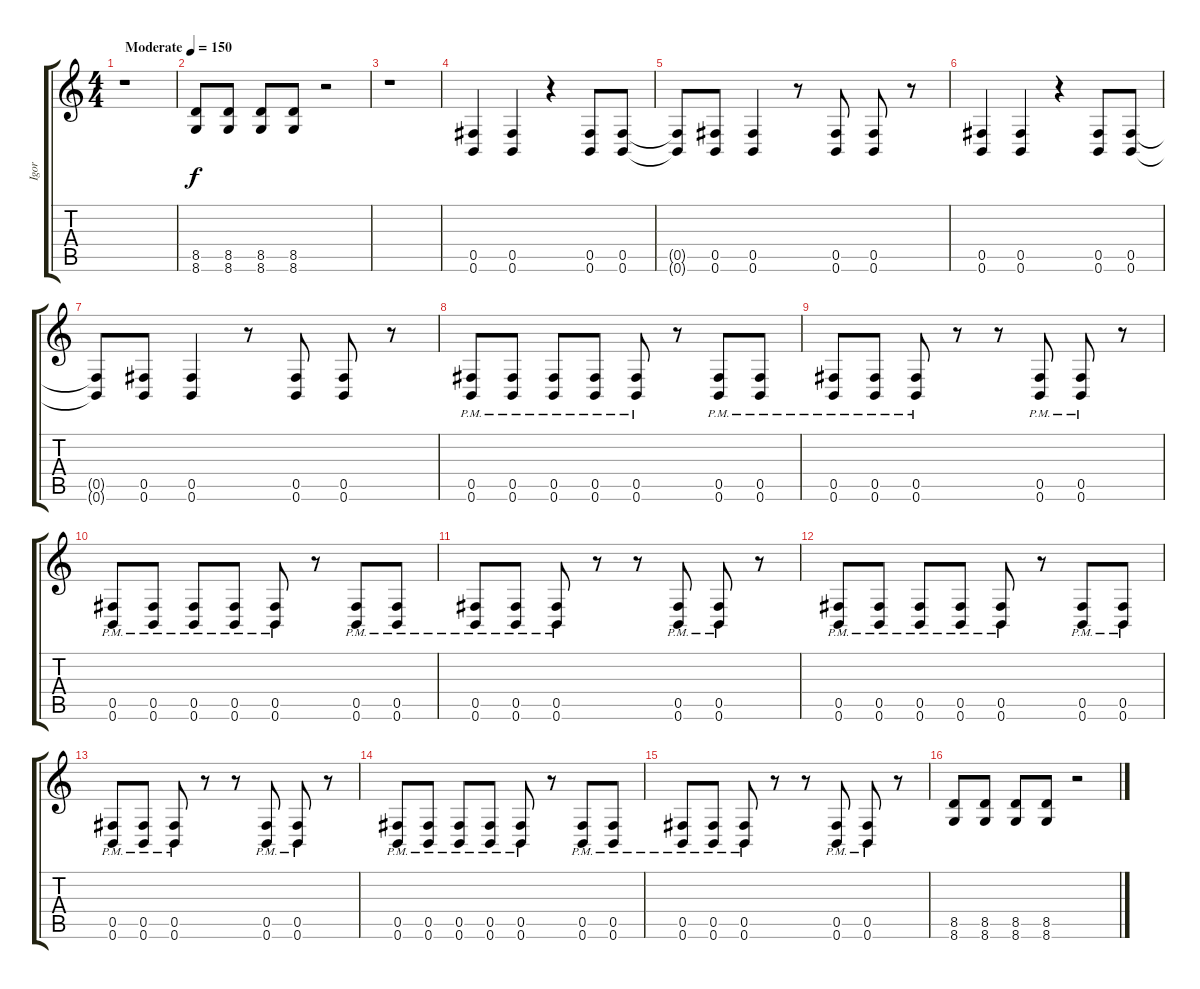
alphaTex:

\track ("Igor" "Igor") {instrument distortionguitar}
\staff {score tabs}
\tuning (Db4 Ab3 E3 B2 Gb2 B1) {hide}
\ts (4 4)
\tempo (150 "Moderate")
\clef g2
\ks c
r.1{dy f instrument distortionguitar} |
(8.5 8.6).8 (8.5 8.6).8 (8.5 8.6).8 (8.5 8.6).8 r.2 |
r.1 |
(0.5 0.6).4 (0.5 0.6).4 r.4 (0.5 0.6).8 (0.5 0.6).8 |
(0.5{t} 0.6{t}).8 (0.5 0.6).8 (0.5 0.6).4 r.8 (0.5 0.6).8 (0.5 0.6).8 r.8 |
(0.5 0.6).4 (0.5 0.6).4 r.4 (0.5 0.6).8 (0.5 0.6).8 |
(0.5{t} 0.6{t}).8 (0.5 0.6).8 (0.5 0.6).4 r.8 (0.5 0.6).8 (0.5 0.6).8 r.8 |
(0.5{pm} 0.6{pm}).8 (0.5{pm} 0.6{pm}).8 (0.5{pm} 0.6{pm}).8 (0.5{pm} 0.6{pm}).8 (0.5{pm} 0.6{pm}).8 r.8 (0.5{pm} 0.6{pm}).8 (0.5{pm} 0.6{pm}).8 |
(0.5{pm} 0.6{pm}).8 (0.5{pm} 0.6{pm}).8 (0.5{pm} 0.6{pm}).8 r.8 r.8 (0.5{pm} 0.6{pm}).8 (0.5{pm} 0.6{pm}).8 r.8 |
(0.5{pm} 0.6{pm}).8 (0.5{pm} 0.6{pm}).8 (0.5{pm} 0.6{pm}).8 (0.5{pm} 0.6{pm}).8 (0.5{pm} 0.6{pm}).8 r.8 (0.5{pm} 0.6{pm}).8 (0.5{pm} 0.6{pm}).8 |
(0.5{pm} 0.6{pm}).8 (0.5{pm} 0.6{pm}).8 (0.5{pm} 0.6{pm}).8 r.8 r.8 (0.5{pm} 0.6{pm}).8 (0.5{pm} 0.6{pm}).8 r.8 |
(0.5{pm} 0.6{pm}).8 (0.5{pm} 0.6{pm}).8 (0.5{pm} 0.6{pm}).8 (0.5{pm} 0.6{pm}).8 (0.5{pm} 0.6{pm}).8 r.8 (0.5{pm} 0.6{pm}).8 (0.5{pm} 0.6{pm}).8 |
(0.5{pm} 0.6{pm}).8 (0.5{pm} 0.6{pm}).8 (0.5{pm} 0.6{pm}).8 r.8 r.8 (0.5{pm} 0.6{pm}).8 (0.5{pm} 0.6{pm}).8 r.8 |
(0.5{pm} 0.6{pm}).8 (0.5{pm} 0.6{pm}).8 (0.5{pm} 0.6{pm}).8 (0.5{pm} 0.6{pm}).8 (0.5{pm} 0.6{pm}).8 r.8 (0.5{pm} 0.6{pm}).8 (0.5{pm} 0.6{pm}).8 |
(0.5{pm} 0.6{pm}).8 (0.5{pm} 0.6{pm}).8 (0.5{pm} 0.6{pm}).8 r.8 r.8 (0.5{pm} 0.6{pm}).8 (0.5{pm} 0.6{pm}).8 r.8 |
(8.5 8.6).8 (8.5 8.6).8 (8.5 8.6).8 (8.5 8.6).8 r.2
